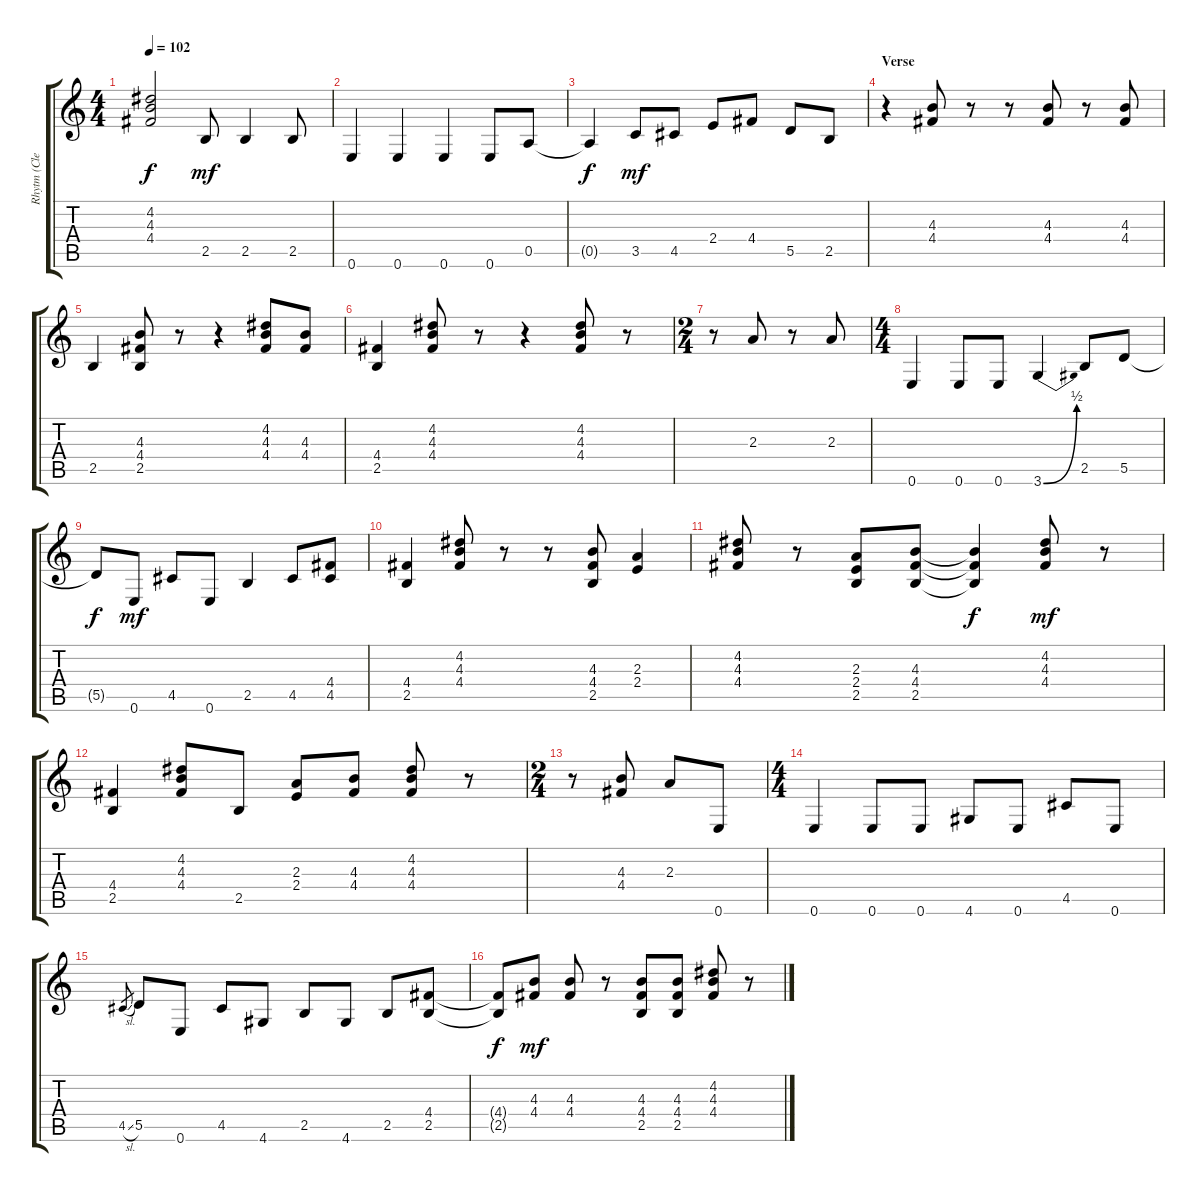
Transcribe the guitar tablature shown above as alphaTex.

\track ("Rhytm (Clean)" "Rhytm (Cle") {instrument electricguitarjazz}
\staff {score tabs}
\tuning (E4 B3 G3 D3 A2 E2) {hide}
\ts (4 4)
\tempo 102
\clef g2
\ks c
(4.2{t} 4.3{t} 4.4{t}).2{dy f} 2.5.8{dy mf} 2.5.4 2.5.8 |
0.6.4 0.6.4 0.6.4 0.6.8 0.5.8 |
0.5{t}.4{dy f} 3.5.8{dy mf} 4.5.8 2.4.8 4.4.8 5.5.8 2.5.8 |
\section ("" "Verse")
r.4 (4.3 4.4).8 r.8 r.8 (4.3 4.4).8 r.8 (4.3 4.4).8 |
2.5.4 (4.3 4.4 2.5).8 r.8 r.4 (4.2 4.3 4.4).8 (4.3 4.4).8 |
(4.4 2.5).4 (4.2 4.3 4.4).8 r.8 r.4 (4.2 4.3 4.4).8 r.8 |
\ts (2 4)
r.8 2.3.8 r.8 2.3.8 |
\ts (4 4)
0.6.4 0.6.8 0.6.8 3.6{be (bend 0 0 60 2)}.4 2.5.8 5.5.8 |
5.5{t}.8{dy f} 0.6.8{dy mf} 4.5.8 0.6.8 2.5.4 4.5.8 (4.4 4.5).8 |
(4.4 2.5).4 (4.2 4.3 4.4).8 r.8 r.8 (4.3 4.4 2.5).8 (2.3 2.4).4 |
(4.2 4.3 4.4).8 r.8 (2.3 2.4 2.5).8 (4.3 4.4 2.5).8 (4.3{t} 4.4{t} 2.5{t}).4{dy f} (4.2 4.3 4.4).8{dy mf} r.8 |
(4.4 2.5).4 (4.2 4.3 4.4).8 2.5.8 (2.3 2.4).8 (4.3 4.4).8 (4.2 4.3 4.4).8 r.8 |
\ts (2 4)
r.8 (4.3 4.4).8 2.3.8 0.6.8 |
\ts (4 4)
0.6.4 0.6.8 0.6.8 4.6.8 0.6.8 4.5.8 0.6.8 |
4.5{sl}.8{gr} 5.5.8 0.6.8 4.5.8 4.6.8 2.5.8 4.6.8 2.5.8 (4.4 2.5).8 |
(4.4{t} 2.5{t}).8{dy f} (4.3 4.4).8{dy mf} (4.3 4.4).8 r.8 (4.3 4.4 2.5).8 (4.3 4.4 2.5).8 (4.2 4.3 4.4).8 r.8
